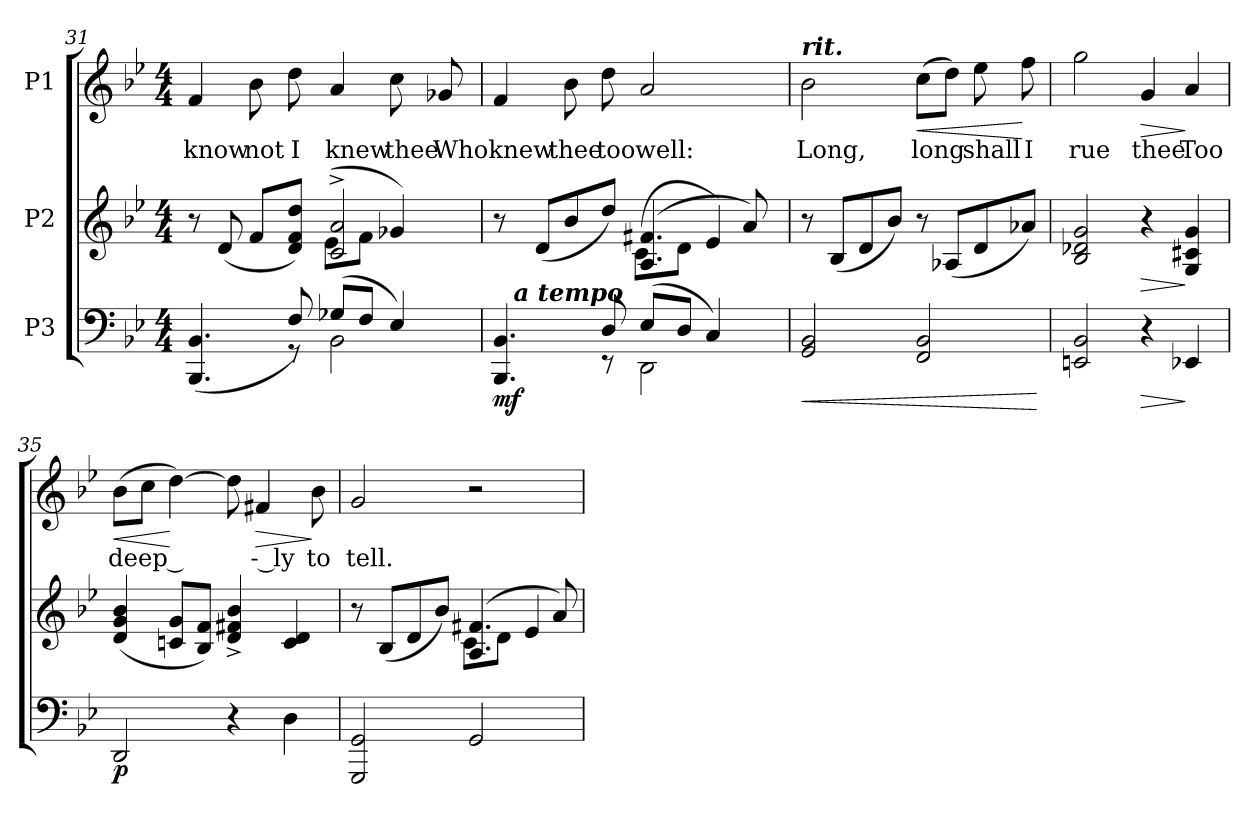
**kern	**dynam	**kern	**dynam	**kern	**text	**dynam
*part3	*part3	*part2	*part2	*part1	*part1	*part1
*staff3	*staff3	*staff2	*staff2	*staff1	*staff1	*staff1
*I"P3	*	*I"P2	*	*I"P1	*	*
!!LO:LB:g=z
*clefF4	*	*clefG2	*	*clefG2	*	*
*k[b-e-]	*	*k[b-e-]	*	*k[b-e-]	*	*
*B-:	*	*B-:	*	*B-:	*	*
*M4/4	*	*M4/4	*	*M4/4	*	*
=31	=31	=31	=31	=31	=31	=31
*^	*	*^	*	*	*	*
!	!	!	!	!	!	!	!LO:LY:b:color=#000000	!
4.ryy	(4.BBB-i/ 4.BB-i	.	8r	2ryy	.	4fi/	know	.
.	.	.	(8di/	.	.	.	.	.
!	!	!	!	!	!	!	!LO:LY:b:color=#000000	!
.	.	.	8fi/L	.	.	8b-i\	not	.
!	!	!	!	!	!	!	!LO:LY:b:color=#000000	!
8Fi/	8r)	.	8di/ 8fi 8ddiJ)	.	.	8ddi\	I	.
!	!	!	!	!	!	!	!LO:LY:b:color=#000000	!
(8G-Xi/L	2BB-i\	.	2ci/^ 2ai^	(8e-i\L	.	4ai/	knew	.
8Fi/J	.	.	.	8fi\J	.	.	.	.
!	!	!	!	!	!	!	!LO:LY:b:color=#000000	!
4E-i/)	.	.	.	4g-Xi/)	.	8cci\	thee	.
!	!	!	!	!	!	!	!LO:LY:b:color=#000000	!
.	.	.	.	.	.	8g-Xi/	Who	.
=32	=32	=32	=32	=32	=32	=32	=32	=32
!	!	!	!	!	!	!	!LO:LY:b:color=#000000	!
*	*^	*	*	*	*	*	*	*
4.ryy	4.BBB-i/ 4.BB-i	32ryy	mf	8r	2ryy	.	4fi/	knew	.
.	.	128ryy	.	.	.	.	.	.	.
.	.	512.ryy	.	.	.	.	.	.	.
!	!	!LO:TX:a:Bi:t=a tempo	!	!	!	!	!	!	!
.	.	2ryy	.	.	.	.	.	.	.
.	.	.	.	(8di/L	.	.	.	.	.
!	!	!	!	!	!	!	!	!LO:LY:b:color=#000000	!
.	.	.	.	8b-i/	.	.	8b-i\	thee	.
!	!	!	!	!	!	!	!	!LO:LY:b:color=#000000	!
8Di/	8r	.	.	8ddi/J)	.	.	8ddi\	too	.
!	!	!	!	!	!	!	!	!LO:LY:b:color=#000000	!
(8E-i/L	2DDi\	.	.	(4.Ai/ 4.f#Xi	(8ci\L	.	2ai/	well:	.
.	.	4ryy	.	.	.	.	.	.	.
8Di/J	.	.	.	.	8di\J	.	.	.	.
4Ci/)	.	.	.	.	4e-i/)	.	.	.	.
.	.	8ryy	.	.	.	.	.	.	.
.	.	.	.	8ai/)	.	.	.	.	.
.	.	16ryy	.	.	.	.	.	.	.
.	.	64ryy	.	.	.	.	.	.	.
.	.	256ryy	.	.	.	.	.	.	.
.	.	1024ryy	.	.	.	.	.	.	.
=33	=33	=33	=33	=33	=33	=33	=33	=33	=33
!	!	!	!LO:HP:b	!	!	!	!	!	!
*v	*v	*v	*	*	*	*	*	*	*
*	*	*v	*v	*	*	*	*
*^	*	*^	*	*	*	*
*	*^	*	*	*	*	*	*	*
!	!	!	!	!	!	!	!LO:TX:a:Bi:t=rit.	!	!
!LO:TX:a:Bi:t=rit.	!	!	!	!	!	!	!	!	!
!	!	!	!	!	!	!	!	!LO:LY:b:color=#000000	!
*v	*v	*v	*	*	*	*	*	*	*
*	*	*v	*v	*	*	*	*
2GGi/ 2BB-i	<	8r	.	2b-i\	Long,	.
.	.	(8B-i/L	.	.	.	.
.	.	8di/	.	.	.	.
.	.	8b-i/J)	.	.	.	.
!	!	!	!	!	!LO:LY:b:color=#000000	!LO:HP:b
2FFi/ 2BB-i	.	8r	.	(8cci\L	long	<
.	.	(8A-Xi/L	.	8ddi\J)	.	.
!	!	!	!	!	!LO:LY:b:color=#000000	!
.	.	8di/	.	8ee-i\	shall	.
!	!	!	!	!	!LO:LY:b:color=#000000	!
.	.	8a-Xi/J)	.	8ffi\	I	[
.	[	.	.	.	.	.
!!LO:LB:g=z
=34	=34	=34	=34	=34	=34	=34
!	!	!	!	!	!LO:LY:b:color=#000000	!
2EEni/ 2BB-i	.	2B-i/ 2d-Xi 2gi	.	2ggi\	rue	.
!	!LO:HP:b	!	!LO:HP:b	!	!	!
!	!	!	!	!	!LO:LY:b:color=#000000	!LO:HP:b
4r	>	4r	>	4gi/	thee	>
!	!	!	!	!	!LO:LY:b:color=#000000	!
4EE-Xi/	]	4Gi/ 4c#Xi 4gi	]	4ai/	Too	]
=35	=35	=35	=35	=35	=35	=35
!	!	!	!	!	!LO:LY:b:color=#000000	!LO:HP:b
2DDi/	p	(4di/ 4gi 4b-i	.	(8b-i\L	deep --	<
.	.	.	.	8cci\J	.	.
.	.	8cni/ 8giL	.	[4ddi\)	.	[
.	.	8B-i/ 8fiJ)	.	.	.	.
4r	.	4di/^ 4f#Xi^ 4b-i^	.	8ddi\]	.	.
!	!	!	!	!	!LO:LY:b:color=#000000	!LO:HP:b
.	.	.	.	4f#Xi/	-- ly	>
4Di\	.	4ci/ 4di	.	.	.	.
!	!	!	!	!	!LO:LY:b:color=#000000	!
.	.	.	.	8b-i\	to	]
=36	=36	=36	=36	=36	=36	=36
*	*	*^	*	*	*	*
!	!	!	!	!	!	!LO:LY:b:color=#000000	!
2GGGi/ 2GGi	.	8r	2ryy	.	2gi/	tell.	.
.	.	(8B-i/L	.	.	.	.	.
.	.	8di/	.	.	.	.	.
.	.	8b-i/J)	.	.	.	.	.
2GGi/	.	(4.Ai/ 4.f#Xi	8ci\L	.	2r	.	.
.	.	.	8di\J	.	.	.	.
.	.	.	4e-i/	.	.	.	.
.	.	8ai/)	.	.	.	.	.
*	*	*v	*v	*	*	*	*
=	=	=	=	=	=	=
*-	*-	*-	*-	*-	*-	*-
